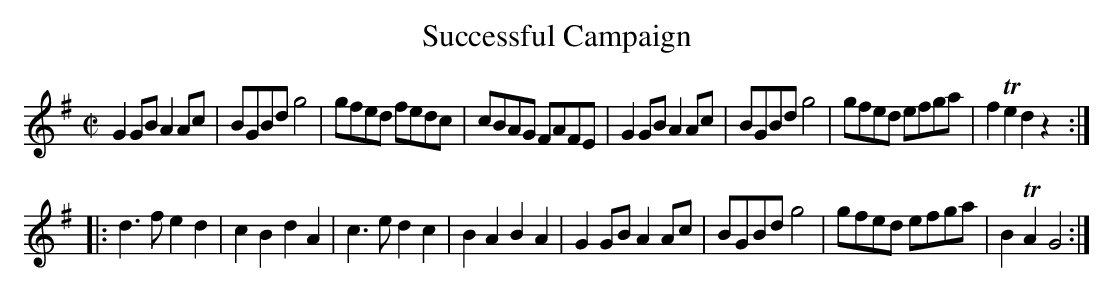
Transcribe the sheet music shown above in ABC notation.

X:1
T:Successful Campaign
M:C|
L:1/8
K:G
G2GB A2Ac|BGBd g4|gfed fedc|cBAG FAFE|G2GBA2Ac|BGBd g4|gfed efga|f2Te2d2z2::
d3fe2d2|c2B2d2A2|c3e d2c2|B2A2B2A2|G2GB A2Ac|BGBd g4|gfed efga|B2TA2G4:|
